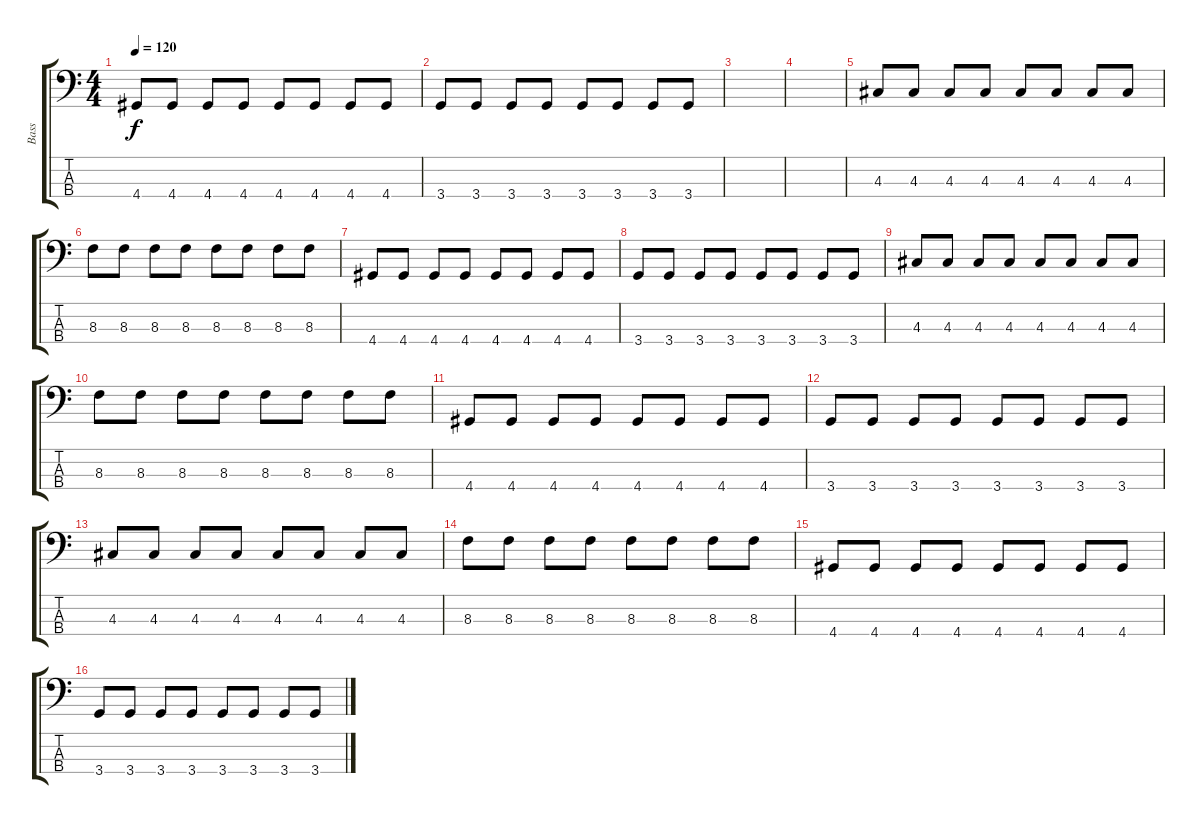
\track ("Bass" "Bass") {instrument electricbassfinger}
\staff {score tabs}
\tuning (G2 D2 A1 E1) {hide}
\ts (4 4)
\tempo 120
\clef f4
\ks c
4.4.8{dy f} 4.4.8 4.4.8 4.4.8 4.4.8 4.4.8 4.4.8 4.4.8 |
3.4.8 3.4.8 3.4.8 3.4.8 3.4.8 3.4.8 3.4.8 3.4.8 |
|
|
4.3.8 4.3.8 4.3.8 4.3.8 4.3.8 4.3.8 4.3.8 4.3.8 |
8.3.8 8.3.8 8.3.8 8.3.8 8.3.8 8.3.8 8.3.8 8.3.8 |
4.4.8 4.4.8 4.4.8 4.4.8 4.4.8 4.4.8 4.4.8 4.4.8 |
3.4.8 3.4.8 3.4.8 3.4.8 3.4.8 3.4.8 3.4.8 3.4.8 |
4.3.8 4.3.8 4.3.8 4.3.8 4.3.8 4.3.8 4.3.8 4.3.8 |
8.3.8 8.3.8 8.3.8 8.3.8 8.3.8 8.3.8 8.3.8 8.3.8 |
4.4.8 4.4.8 4.4.8 4.4.8 4.4.8 4.4.8 4.4.8 4.4.8 |
3.4.8 3.4.8 3.4.8 3.4.8 3.4.8 3.4.8 3.4.8 3.4.8 |
4.3.8 4.3.8 4.3.8 4.3.8 4.3.8 4.3.8 4.3.8 4.3.8 |
8.3.8 8.3.8 8.3.8 8.3.8 8.3.8 8.3.8 8.3.8 8.3.8 |
4.4.8 4.4.8 4.4.8 4.4.8 4.4.8 4.4.8 4.4.8 4.4.8 |
3.4.8 3.4.8 3.4.8 3.4.8 3.4.8 3.4.8 3.4.8 3.4.8
